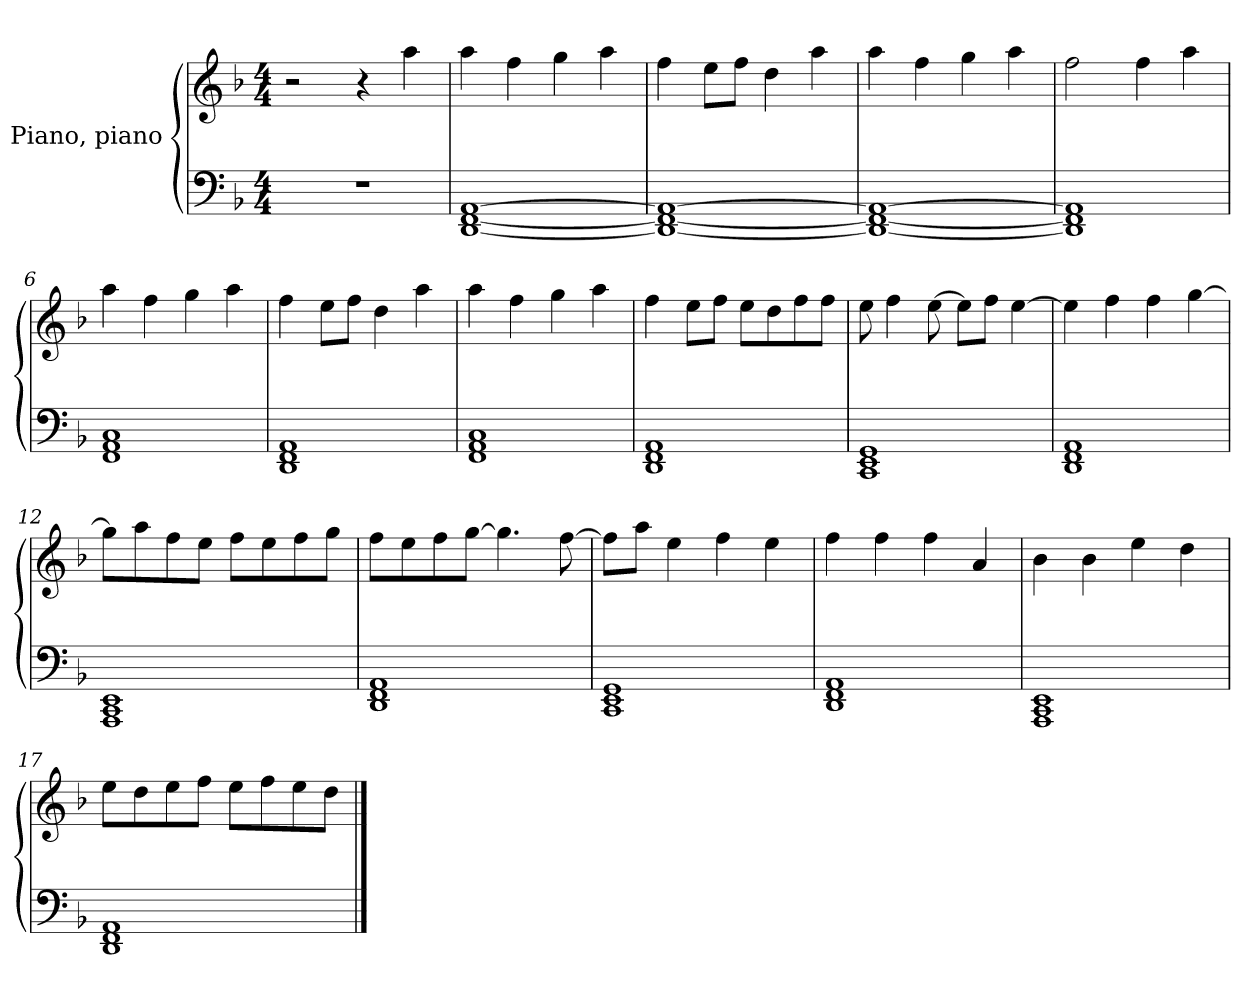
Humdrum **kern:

**kern	**kern
*part2	*part1
*staff2	*staff1
*I"Piano, piano	*I"Piano, piano
*clefF4	*clefG2
*k[b-]	*k[b-]
*M4/4	*M4/4
*MM120	*MM120
=1	=1
1r	2r
.	4r
.	4aa\
=2	=2
[1DD [1FF [1AA	4aa\
.	4ff\
.	4gg\
.	4aa\
=3	=3
1DD_ 1FF_ 1AA_	4ff\
.	8ee\L
.	8ff\J
.	4dd\
.	4aa\
=4	=4
1DD_ 1FF_ 1AA_	4aa\
.	4ff\
.	4gg\
.	4aa\
=5	=5
1DD] 1FF] 1AA]	2ff\
.	4ff\
.	4aa\
=6	=6
1FF 1AA 1C	4aa\
.	4ff\
.	4gg\
.	4aa\
=7	=7
1DD 1FF 1AA	4ff\
.	8ee\L
.	8ff\J
.	4dd\
.	4aa\
!!LO:LB:g=z
=8	=8
1FF 1AA 1C	4aa\
.	4ff\
.	4gg\
.	4aa\
=9	=9
1DD 1FF 1AA	4ff\
.	8ee\L
.	8ff\J
.	8ee\L
.	8dd\
.	8ff\
.	8ff\J
=10	=10
1CC 1EE 1GG	8ee\
.	4ff\
.	[8ee\
.	8ee\L]
.	8ff\J
.	[4ee\
=11	=11
1DD 1FF 1AA	4ee\]
.	4ff\
.	4ff\
.	[4gg\
=12	=12
1AAA 1CC 1EE	8gg\L]
.	8aa\
.	8ff\
.	8ee\J
.	8ff\L
.	8ee\
.	8ff\
.	8gg\J
=13	=13
1DD 1FF 1AA	8ff\L
.	8ee\
.	8ff\
.	[8gg\J
.	4.gg\]
.	[8ff\
!!LO:LB:g=z
=14	=14
1CC 1EE 1GG	8ff\L]
.	8aa\J
.	4ee\
.	4ff\
.	4ee\
=15	=15
1DD 1FF 1AA	4ff\
.	4ff\
.	4ff\
.	4a/
=16	=16
1AAA 1CC 1EE	4b-\
.	4b-\
.	4ee\
.	4dd\
=17	=17
1DD 1FF 1AA	8ee\L
.	8dd\
.	8ee\
.	8ff\J
.	8ee\L
.	8ff\
.	8ee\
.	8dd\J
==	==
*-	*-
